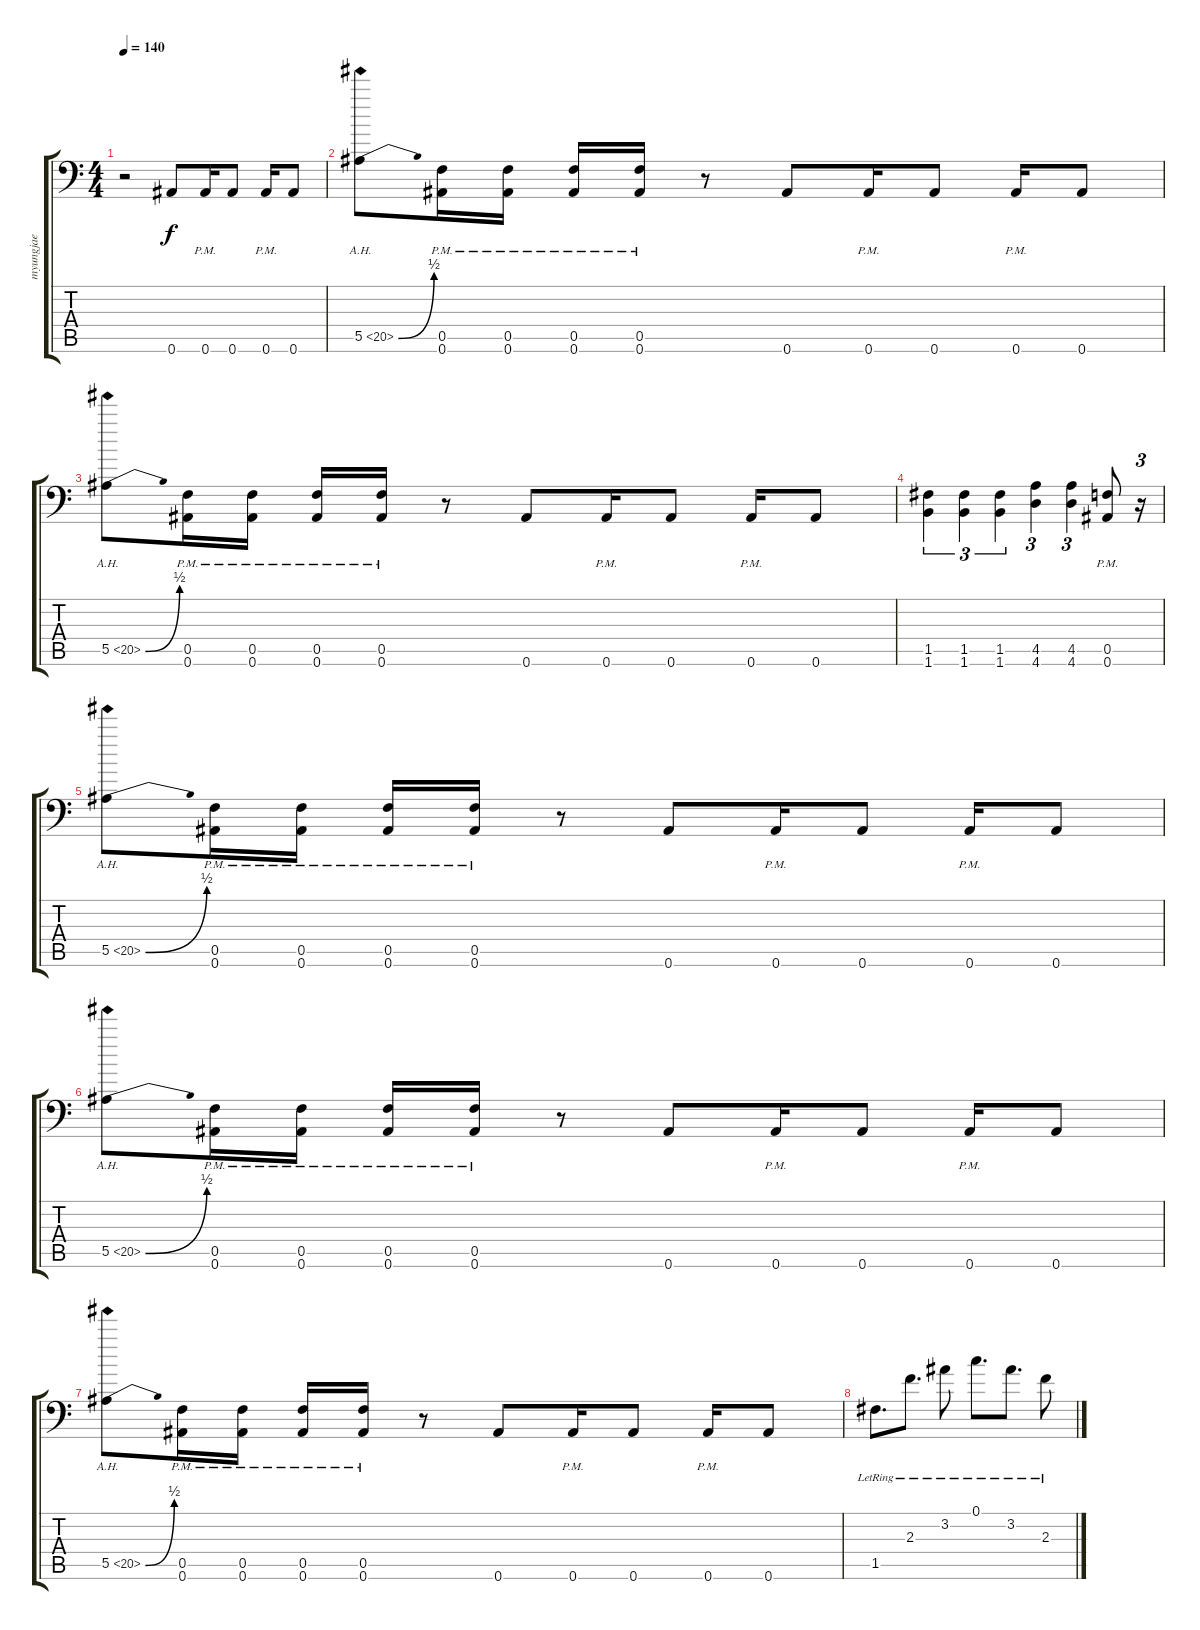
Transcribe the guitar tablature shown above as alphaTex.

\track ("myungjae" "myungjae") {instrument distortionguitar}
\staff {score tabs}
\tuning (C4 G3 Eb3 Bb2 F2 Bb1) {hide}
\ts (4 4)
\tempo 140
\clef f4
\ks c
r.2{dy f} 0.6.8 0.6{pm}.16 0.6.8 0.6{pm}.16 0.6.8 |
5.5{be (bend 0 0 60 2) ah 15}.8 (0.5{pm} 0.6{pm}).16 (0.5{pm} 0.6{pm}).16 (0.5{pm} 0.6{pm}).16 (0.5{pm} 0.6{pm}).16 r.8 0.6.8 0.6{pm}.16 0.6.8 0.6{pm}.16 0.6.8 |
5.5{be (bend 0 0 60 2) ah 15}.8 (0.5{pm} 0.6{pm}).16 (0.5{pm} 0.6{pm}).16 (0.5{pm} 0.6{pm}).16 (0.5{pm} 0.6{pm}).16 r.8 0.6.8 0.6{pm}.16 0.6.8 0.6{pm}.16 0.6.8 |
(1.5 1.6).4{tu (3 2)} (1.5 1.6).4{tu (3 2)} (1.5 1.6).4{tu (3 2)} (4.5 4.6).4{tu (3 2)} (4.5 4.6).4{tu (3 2)} (0.5{pm} 0.6{pm}).8 r.16{tu (3 2)} |
5.5{be (bend 0 0 60 2) ah 15}.8 (0.5{pm} 0.6{pm}).16 (0.5{pm} 0.6{pm}).16 (0.5{pm} 0.6{pm}).16 (0.5{pm} 0.6{pm}).16 r.8 0.6.8 0.6{pm}.16 0.6.8 0.6{pm}.16 0.6.8 |
5.5{be (bend 0 0 60 2) ah 15}.8 (0.5{pm} 0.6{pm}).16 (0.5{pm} 0.6{pm}).16 (0.5{pm} 0.6{pm}).16 (0.5{pm} 0.6{pm}).16 r.8 0.6.8 0.6{pm}.16 0.6.8 0.6{pm}.16 0.6.8 |
5.5{be (bend 0 0 60 2) ah 15}.8 (0.5{pm} 0.6{pm}).16 (0.5{pm} 0.6{pm}).16 (0.5{pm} 0.6{pm}).16 (0.5{pm} 0.6{pm}).16 r.8 0.6.8 0.6{pm}.16 0.6.8 0.6{pm}.16 0.6.8 |
1.5{lr}.8{d} 2.3{lr}.8{d} 3.2{lr}.8 0.1{lr}.8{d} 3.2{lr}.8{d} 2.3{lr}.8
